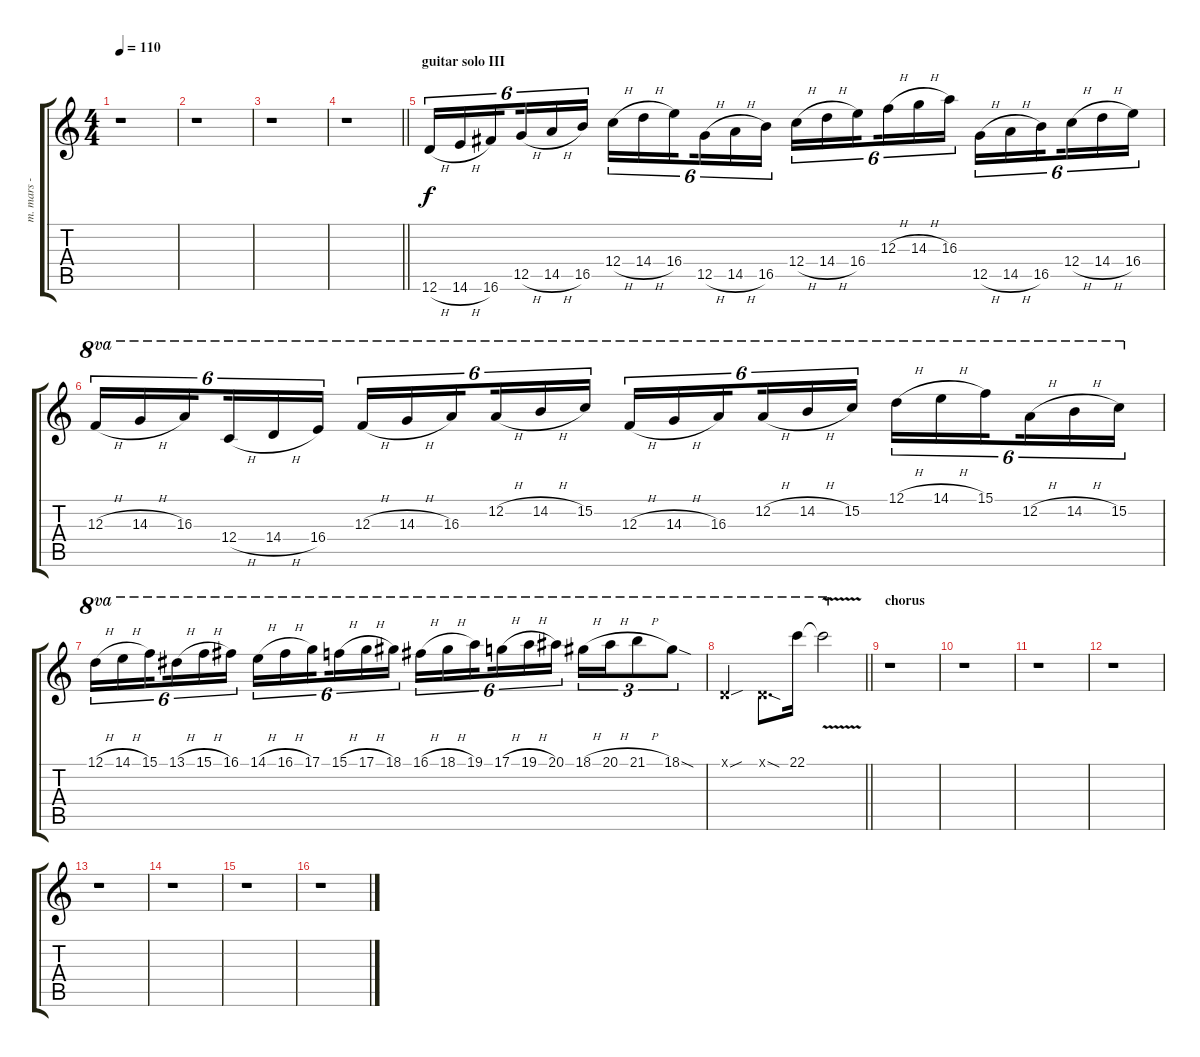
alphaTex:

\track ("m. mars - lead guitar" "m. mars - ") {instrument distortionguitar}
\staff {score tabs}
\tuning (D4 A3 F3 C3 G2 D2) {hide}
\ts (4 4)
\tempo 110
\clef g2
\ks c
r.1{dy f} |
r.1 |
r.1 |
\barLineRight lightlight
r.1 |
\section ("" "guitar solo III")
12.6{h}.16{tu (6 4)} 14.6{h}.16{tu (6 4)} 16.6.16{tu (6 4) beam splitsecondary} 12.5{h}.16{tu (6 4)} 14.5{h}.16{tu (6 4)} 16.5.16{tu (6 4)} 12.4{h}.16{tu (6 4)} 14.4{h}.16{tu (6 4)} 16.4.16{tu (6 4) beam splitsecondary} 12.5{h}.16{tu (6 4)} 14.5{h}.16{tu (6 4)} 16.5.16{tu (6 4)} 12.4{h}.16{tu (6 4)} 14.4{h}.16{tu (6 4)} 16.4.16{tu (6 4) beam splitsecondary} 12.3{h}.16{tu (6 4)} 14.3{h}.16{tu (6 4)} 16.3.16{tu (6 4)} 12.5{h}.16{tu (6 4)} 14.5{h}.16{tu (6 4)} 16.5.16{tu (6 4) beam splitsecondary} 12.4{h}.16{tu (6 4)} 14.4{h}.16{tu (6 4)} 16.4.16{tu (6 4)} |
12.3{h}.16{tu (6 4) ot 8va} 14.3{h}.16{tu (6 4) ot 8va} 16.3.16{tu (6 4) ot 8va beam splitsecondary} 12.4{h}.16{tu (6 4) ot 8va} 14.4{h}.16{tu (6 4) ot 8va} 16.4.16{tu (6 4) ot 8va} 12.3{h}.16{tu (6 4) ot 8va} 14.3{h}.16{tu (6 4) ot 8va} 16.3.16{tu (6 4) ot 8va beam splitsecondary} 12.2{h}.16{tu (6 4) ot 8va} 14.2{h}.16{tu (6 4) ot 8va} 15.2.16{tu (6 4) ot 8va} 12.3{h}.16{tu (6 4) ot 8va} 14.3{h}.16{tu (6 4) ot 8va} 16.3.16{tu (6 4) ot 8va beam splitsecondary} 12.2{h}.16{tu (6 4) ot 8va} 14.2{h}.16{tu (6 4) ot 8va} 15.2.16{tu (6 4) ot 8va} 12.1{h}.16{tu (6 4) ot 8va} 14.1{h}.16{tu (6 4) ot 8va} 15.1.16{tu (6 4) ot 8va beam splitsecondary} 12.2{h}.16{tu (6 4) ot 8va} 14.2{h}.16{tu (6 4) ot 8va} 15.2.16{tu (6 4) ot 8va} |
12.1{h}.16{tu (6 4) ot 8va} 14.1{h}.16{tu (6 4) ot 8va} 15.1.16{tu (6 4) ot 8va beam splitsecondary} 13.1{h}.16{tu (6 4) ot 8va} 15.1{h}.16{tu (6 4) ot 8va} 16.1.16{tu (6 4) ot 8va} 14.1{h}.16{tu (6 4) ot 8va} 16.1{h}.16{tu (6 4) ot 8va} 17.1.16{tu (6 4) ot 8va beam splitsecondary} 15.1{h}.16{tu (6 4) ot 8va} 17.1{h}.16{tu (6 4) ot 8va} 18.1.16{tu (6 4) ot 8va} 16.1{h}.16{tu (6 4) ot 8va} 18.1{h}.16{tu (6 4) ot 8va} 19.1.16{tu (6 4) ot 8va beam splitsecondary} 17.1{h}.16{tu (6 4) ot 8va} 19.1{h}.16{tu (6 4) ot 8va} 20.1.16{tu (6 4) ot 8va} 18.1{h}.16{tu (3 2) ot 8va} 20.1{h}.16{tu (3 2) ot 8va} 21.1{h}.8{tu (3 2) ot 8va} 18.1{sod}.8{tu (3 2) ot 8va} |
\barLineRight lightlight
0.1{sou x}.4{ot 8va} 0.1{sod x}.8{d ot 8va} 22.1.16{ot 8va} 22.1{v t}.2{ot 8va} |
\section ("" "chorus")
r.1 |
r.1 |
r.1 |
r.1 |
r.1 |
r.1 |
r.1 |
r.1
